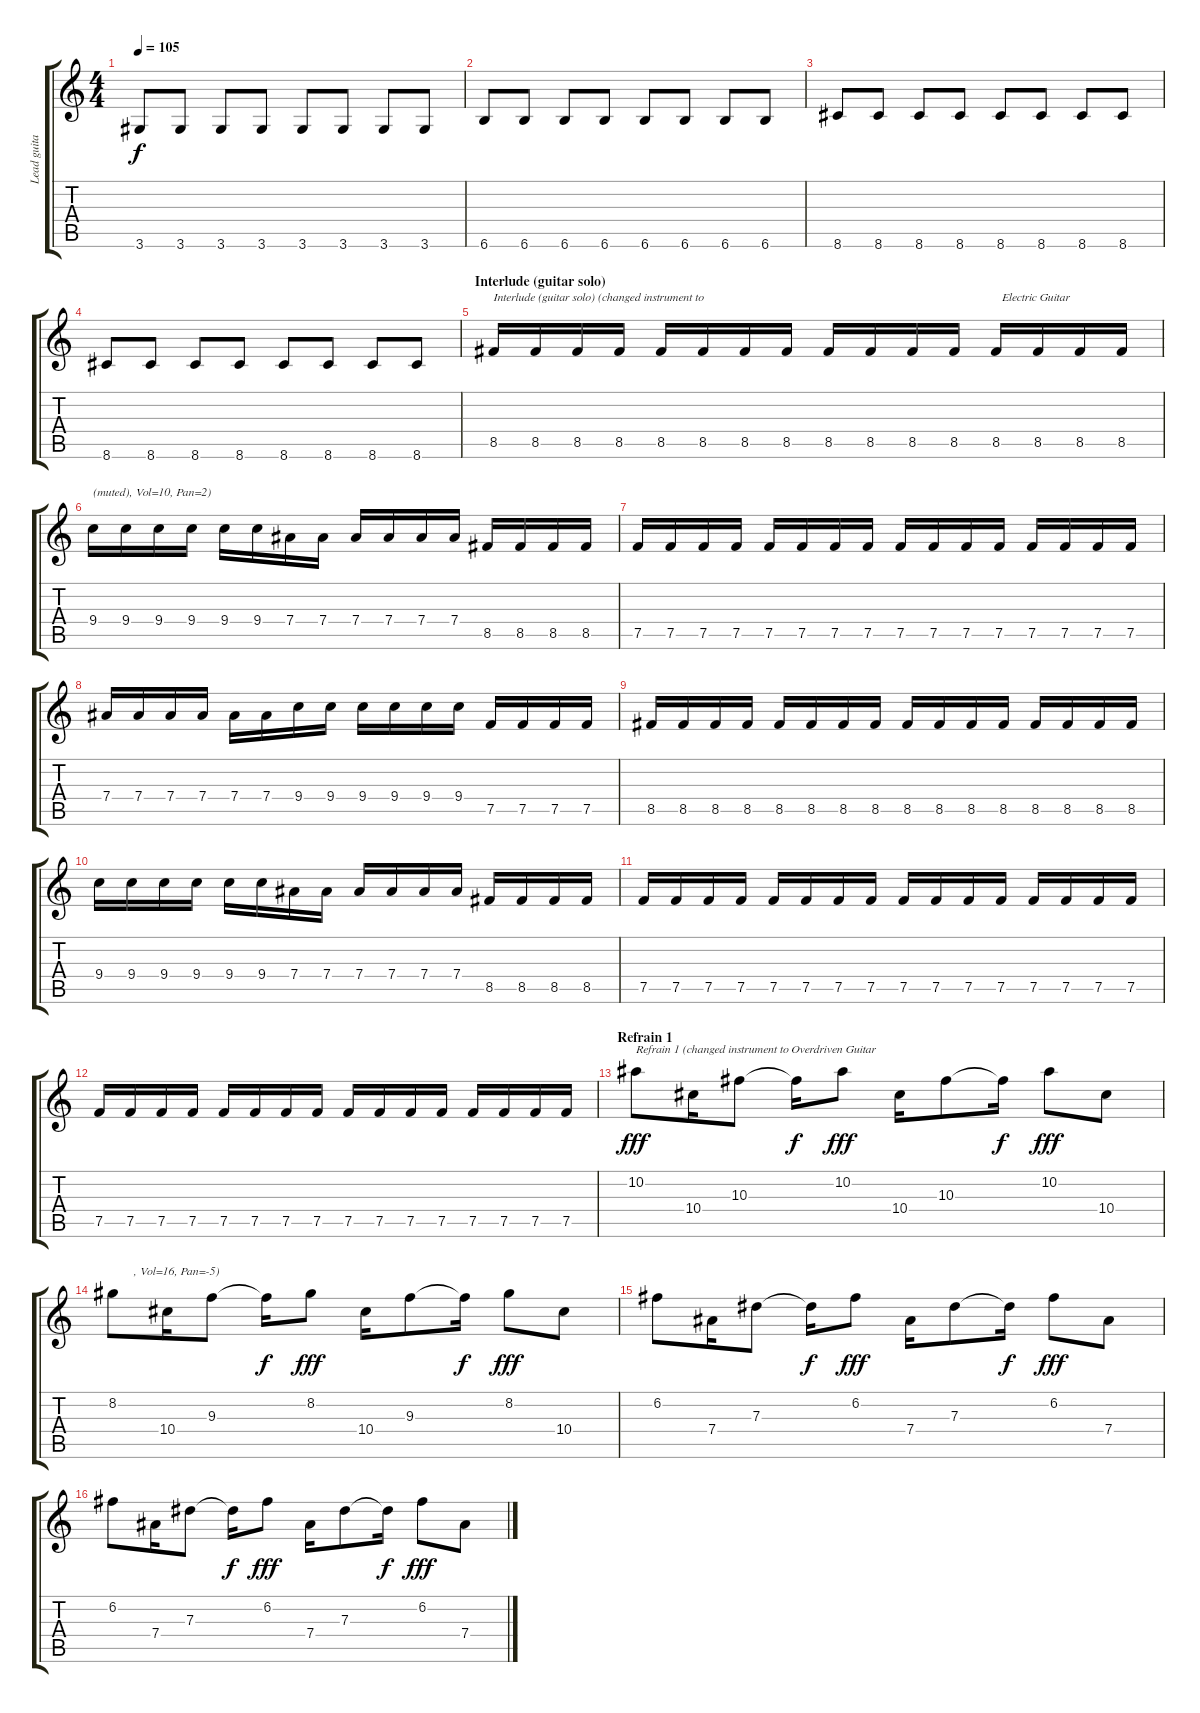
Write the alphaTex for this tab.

\track ("Lead guitar" "Lead guita") {instrument electricguitarclean}
\staff {score tabs}
\tuning (F4 C4 Ab3 Eb3 Bb2 F2) {hide}
\ts (4 4)
\tempo 105
\clef g2
\ks c
3.6.8{dy f} 3.6.8 3.6.8 3.6.8 3.6.8 3.6.8 3.6.8 3.6.8 |
6.6.8 6.6.8 6.6.8 6.6.8 6.6.8 6.6.8 6.6.8 6.6.8 |
8.6.8 8.6.8 8.6.8 8.6.8 8.6.8 8.6.8 8.6.8 8.6.8 |
8.6.8 8.6.8 8.6.8 8.6.8 8.6.8 8.6.8 8.6.8 8.6.8 |
\section ("" "Interlude (guitar solo)")
8.5.16{txt "Interlude (guitar solo) (changed instrument to " volume 10 balance 10 instrument electricguitarmuted} 8.5.16 8.5.16 8.5.16 8.5.16 8.5.16 8.5.16 8.5.16 8.5.16 8.5.16 8.5.16 8.5.16 8.5.16{txt "  Electric Guitar"} 8.5.16 8.5.16 8.5.16 |
9.4.16{txt "(muted), Vol=10, Pan=2)"} 9.4.16 9.4.16 9.4.16 9.4.16 9.4.16 7.4.16 7.4.16 7.4.16 7.4.16 7.4.16 7.4.16 8.5.16 8.5.16 8.5.16 8.5.16 |
7.5.16 7.5.16 7.5.16 7.5.16 7.5.16 7.5.16 7.5.16 7.5.16 7.5.16 7.5.16 7.5.16 7.5.16 7.5.16 7.5.16 7.5.16 7.5.16 |
7.4.16 7.4.16 7.4.16 7.4.16 7.4.16 7.4.16 9.4.16 9.4.16 9.4.16 9.4.16 9.4.16 9.4.16 7.5.16 7.5.16 7.5.16 7.5.16 |
8.5.16 8.5.16 8.5.16 8.5.16 8.5.16 8.5.16 8.5.16 8.5.16 8.5.16 8.5.16 8.5.16 8.5.16 8.5.16 8.5.16 8.5.16 8.5.16 |
9.4.16 9.4.16 9.4.16 9.4.16 9.4.16 9.4.16 7.4.16 7.4.16 7.4.16 7.4.16 7.4.16 7.4.16 8.5.16 8.5.16 8.5.16 8.5.16 |
7.5.16 7.5.16 7.5.16 7.5.16 7.5.16 7.5.16 7.5.16 7.5.16 7.5.16 7.5.16 7.5.16 7.5.16 7.5.16 7.5.16 7.5.16 7.5.16 |
7.5.16 7.5.16 7.5.16 7.5.16 7.5.16 7.5.16 7.5.16 7.5.16 7.5.16 7.5.16 7.5.16 7.5.16 7.5.16 7.5.16 7.5.16 7.5.16 |
\section ("" "Refrain 1")
10.2.8{txt "Refrain 1 (changed instrument to Overdriven Guitar" dy fff volume 16 balance 3 instrument overdrivenguitar} 10.4.16 10.3.8 10.3{t}.16{dy f} 10.2.8{dy fff} 10.4.16 10.3.8 10.3{t}.16{dy f} 10.2.8{dy fff} 10.4.8 |
8.2.8{txt "       , Vol=16, Pan=-5)"} 10.4.16 9.3.8 9.3{t}.16{dy f} 8.2.8{dy fff} 10.4.16 9.3.8 9.3{t}.16{dy f} 8.2.8{dy fff} 10.4.8 |
6.2.8 7.4.16 7.3.8 7.3{t}.16{dy f} 6.2.8{dy fff} 7.4.16 7.3.8 7.3{t}.16{dy f} 6.2.8{dy fff} 7.4.8 |
6.2.8 7.4.16 7.3.8 7.3{t}.16{dy f} 6.2.8{dy fff} 7.4.16 7.3.8 7.3{t}.16{dy f} 6.2.8{dy fff} 7.4.8
